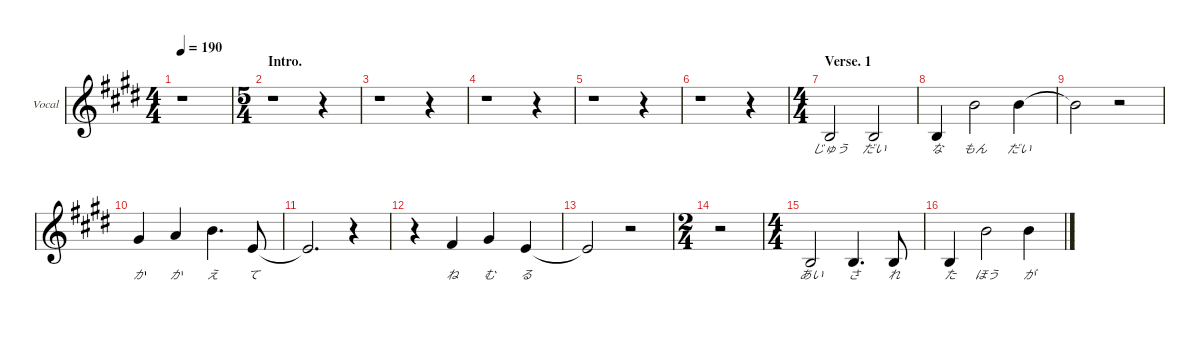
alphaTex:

\defaultSystemsLayout 4
\hideDynamics
\bracketExtendMode nobrackets
\firstSystemTrackNameOrientation horizontal
\track ("Vocal" "Vocal") {defaultSystemsLayout 4 mute instrument lead7fifths}
\staff {score}
\tuning (E4 B3 G3 D3 A2 E2)
\ts (4 4)
\beaming (8 4 4)
\tempo 190
\clef g2
\ks e
r.1{dy f instrument lead7fifths} |
\ts (5 4)
\beaming (8 2 2 2 2 2)
\section ("" "Intro.")
r.1 r.4 |
r.1 r.4 |
r.1 r.4 |
r.1 r.4 |
r.1 r.4 |
\ts (4 4)
\beaming (8 4 4)
\section ("" "Verse. 1")
0.2{acc forcenatural}.2{lyrics (0 "じゅう") lyrics (1 "") lyrics (2 "") lyrics (3 "") lyrics (4 "")} 0.2{acc forcenatural}.2{lyrics (0 "だい") lyrics (1 "") lyrics (2 "") lyrics (3 "") lyrics (4 "")} |
0.2{acc forcenatural}.4{lyrics (0 "な") lyrics (1 "") lyrics (2 "") lyrics (3 "") lyrics (4 "")} 7.1{acc forcenatural}.2{lyrics (0 "もん") lyrics (1 "") lyrics (2 "") lyrics (3 "") lyrics (4 "")} 7.1{acc forcenatural}.4{lyrics (0 "だい") lyrics (1 "") lyrics (2 "") lyrics (3 "") lyrics (4 "")} |
7.1{t acc forcenatural}.2 r.2 |
4.1{acc #}.4{lyrics (0 "か") lyrics (1 "") lyrics (2 "") lyrics (3 "") lyrics (4 "")} 5.1{acc forcenatural}.4{lyrics (0 "か") lyrics (1 "") lyrics (2 "") lyrics (3 "") lyrics (4 "")} 7.1{acc forcenatural}.4{d lyrics (0 "え") lyrics (1 "") lyrics (2 "") lyrics (3 "") lyrics (4 "")} 0.1{acc forcenatural}.8{lyrics (0 "て") lyrics (1 "") lyrics (2 "") lyrics (3 "") lyrics (4 "")} |
0.1{t acc forcenatural}.2{d} r.4 |
r.4 2.1{acc #}.4{lyrics (0 "ね") lyrics (1 "") lyrics (2 "") lyrics (3 "") lyrics (4 "")} 4.1{acc #}.4{lyrics (0 "む") lyrics (1 "") lyrics (2 "") lyrics (3 "") lyrics (4 "")} 0.1{acc forcenatural}.4{lyrics (0 "る") lyrics (1 "") lyrics (2 "") lyrics (3 "") lyrics (4 "")} |
0.1{t acc forcenatural}.2 r.2 |
\ts (2 4)
\beaming (8 2 2)
r.2 |
\ts (4 4)
\beaming (8 4 4)
0.2{acc forcenatural}.2{lyrics (0 "あい") lyrics (1 "") lyrics (2 "") lyrics (3 "") lyrics (4 "")} 0.2{acc forcenatural}.4{d lyrics (0 "さ") lyrics (1 "") lyrics (2 "") lyrics (3 "") lyrics (4 "")} 0.2{acc forcenatural}.8{lyrics (0 "れ") lyrics (1 "") lyrics (2 "") lyrics (3 "") lyrics (4 "")} |
0.2{acc forcenatural}.4{lyrics (0 "た") lyrics (1 "") lyrics (2 "") lyrics (3 "") lyrics (4 "")} 7.1{acc forcenatural}.2{lyrics (0 "ほう") lyrics (1 "") lyrics (2 "") lyrics (3 "") lyrics (4 "")} 7.1{acc forcenatural}.4{lyrics (0 "が") lyrics (1 "") lyrics (2 "") lyrics (3 "") lyrics (4 "")}
